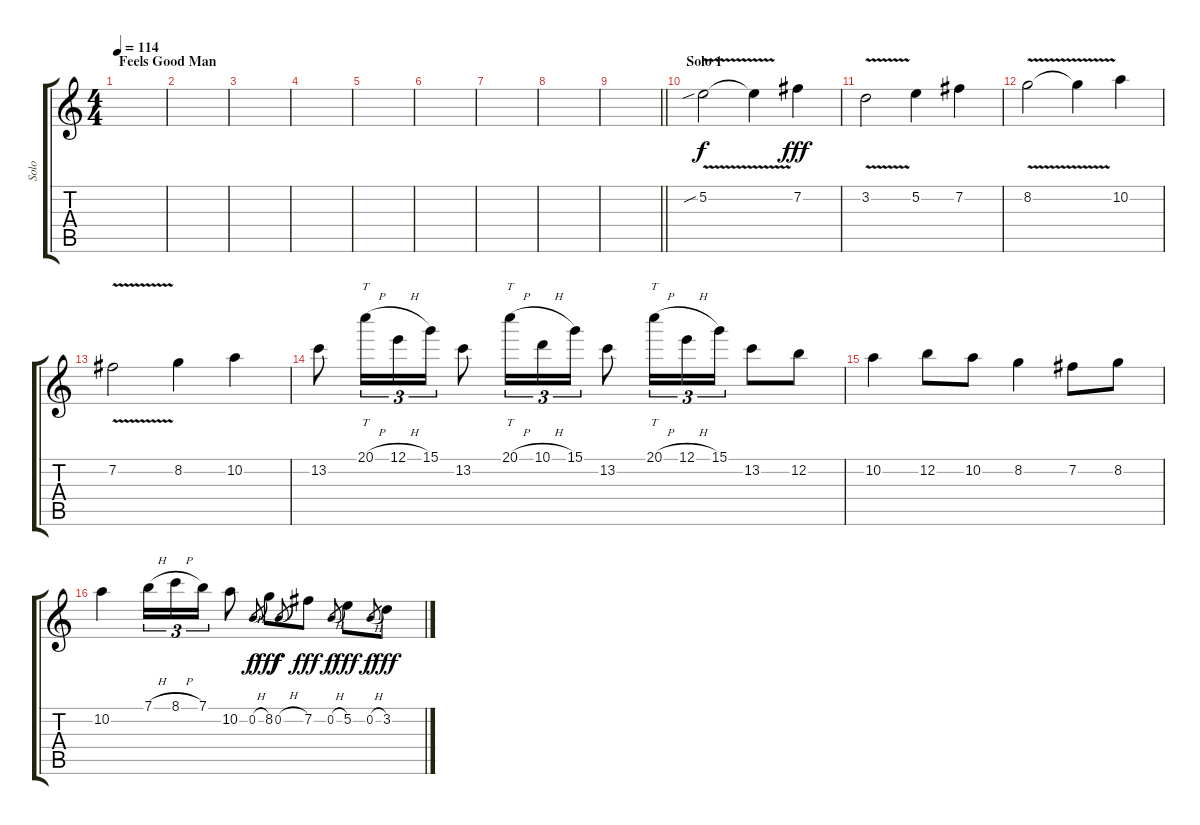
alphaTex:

\track ("Solo" "Solo") {instrument distortionguitar}
\staff {score tabs}
\tuning (E4 B3 G3 D3 A2 E2) {hide}
\ts (4 4)
\section ("" "Feels Good Man")
\tempo 114
\clef g2
\ks c
|
|
|
|
|
|
|
|
\barLineRight lightlight
|
\section ("" "Solo 1")
5.2{v sib}.2 5.2{t}.4 7.2.4{dy fff} |
3.2{v}.2 5.2.4 7.2.4 |
8.2{v}.2 8.2{t}.4 10.2.4 |
7.2{v}.2 8.2.4 10.2.4 |
13.2.8 20.1{h}.16{tt tu (3 2)} 12.1{h}.16{tu (3 2)} 15.1.16{tu (3 2)} 13.2.8 20.1{h}.16{tt tu (3 2)} 10.1{h}.16{tu (3 2)} 15.1.16{tu (3 2)} 13.2.8 20.1{h}.16{tt tu (3 2)} 12.1{h}.16{tu (3 2)} 15.1.16{tu (3 2)} 13.2.8 12.2.8 |
10.2.4 12.2.8 10.2.8 8.2.4 7.2.8 8.2.8 |
10.2.4 7.1{h}.16{tu (3 2)} 8.1{h}.16{tu (3 2)} 7.1.16{tu (3 2)} 10.2.8 0.2{h}.8{gr dy f} 8.2.8{dy fff} 0.2{h}.8{gr dy f} 7.2.8{dy fff} 0.2{h}.8{gr dy f} 5.2.8{dy fff} 0.2{h}.8{gr dy f} 3.2.8{dy fff}
